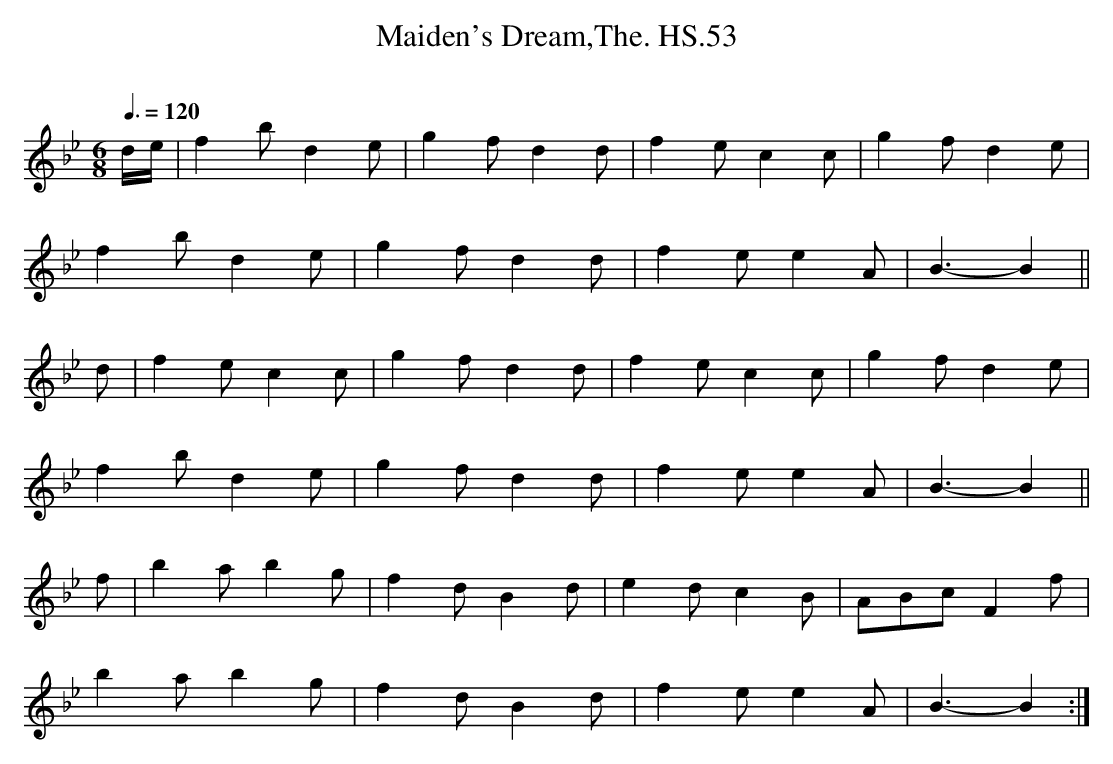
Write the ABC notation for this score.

X:1
T:Maiden's Dream,The. HS.53
M:6/8
L:1/8
Q:3/8=120
O:
K:Bb
d/e/|f2bd2e|g2fd2d|f2ec2c|g2fd2e|
f2bd2e|g2fd2d|f2ee2A|B3-B2||
d|f2ec2c|g2fd2d|f2ec2c|g2fd2e|
f2bd2e|g2fd2d|f2ee2A|B3-B2||
f|b2ab2g|f2dB2d|e2dc2B|ABcF2f|
b2ab2g|f2dB2d|f2ee2A|B3-B2:|
